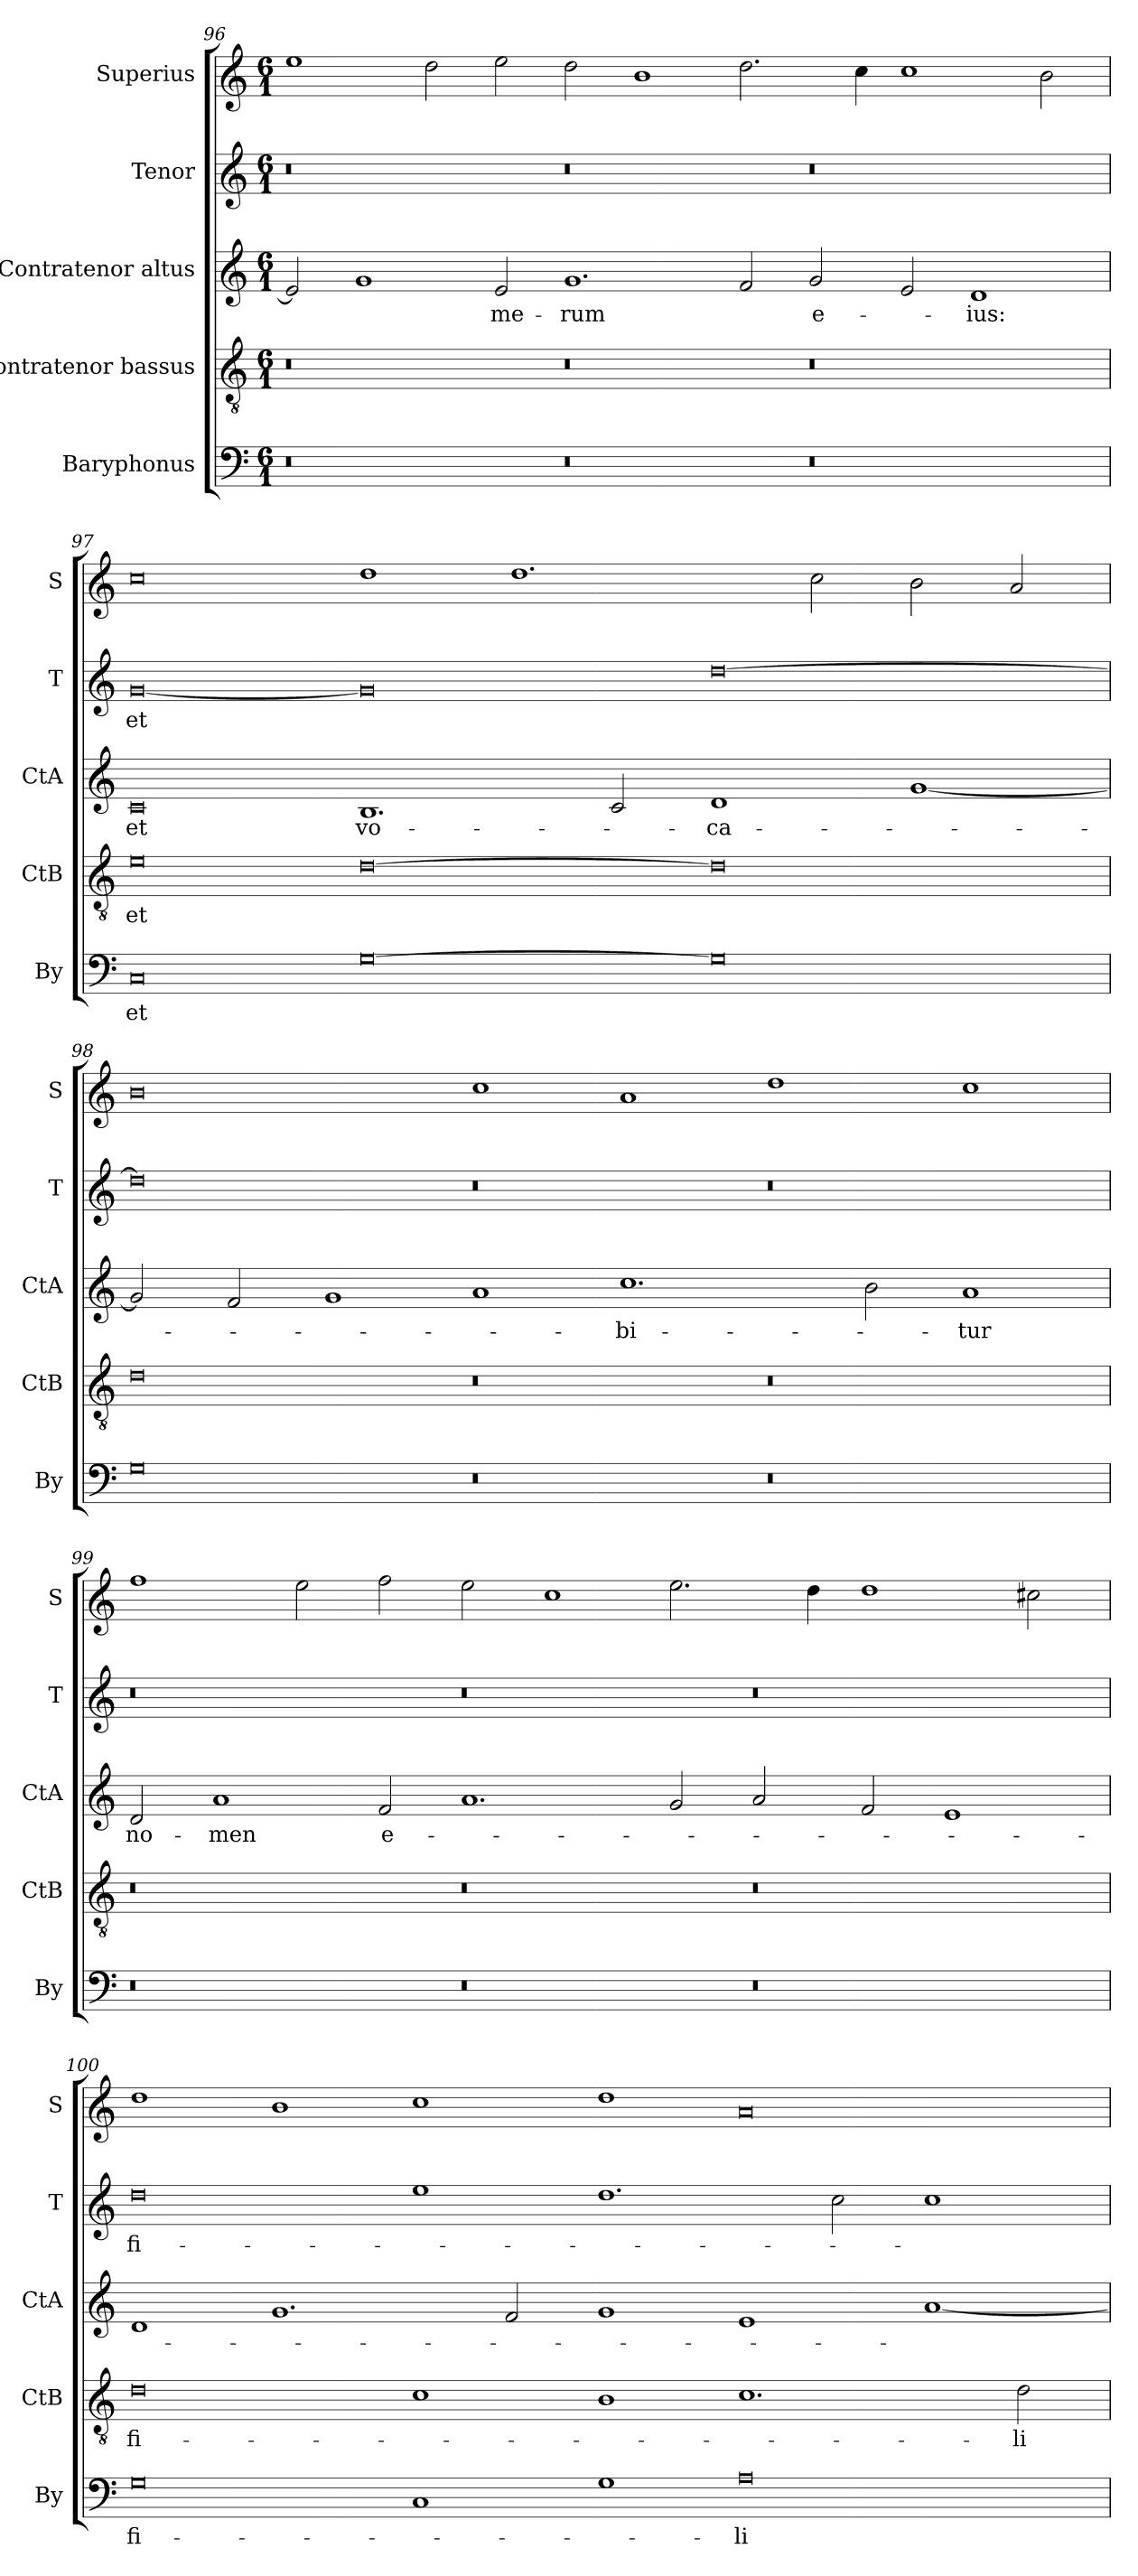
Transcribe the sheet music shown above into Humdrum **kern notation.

**kern	**text	**kern	**text	**kern	**text	**kern	**text	**kern
*part5	*part5	*part4	*part4	*part3	*part3	*part2	*part2	*part1
*staff5	*staff5	*staff4	*staff4	*staff3	*staff3	*staff2	*staff2	*staff1
*I"Baryphonus	*	*I"Contratenor bassus	*	*I"Contratenor altus	*	*I"Tenor	*	*I"Superius
*I'By	*	*I'CtB	*	*I'CtA	*	*I'T	*	*I'S
*clefF4	*	*clefGv2	*	*clefG2	*	*clefG2	*	*clefG2
*k[]	*	*k[]	*	*k[]	*	*k[]	*	*k[]
*M6/1	*	*M6/1	*	*M6/1	*	*M6/1	*	*M6/1
=96	=96	=96	=96	=96	=96	=96	=96	=96
0r	.	0r	.	2e/]	.	0r	.	1ee
.	.	.	.	1g	.	.	.	.
.	.	.	.	.	.	.	.	2dd\
.	.	.	.	2e/	-me-	.	.	2ee\
0r	.	0r	.	1.g	-rum	0r	.	2dd\
.	.	.	.	.	.	.	.	1b
.	.	.	.	2f/	.	.	.	2.dd\
0r	.	0r	.	2g/	e-	0r	.	.
.	.	.	.	.	.	.	.	4cc\
.	.	.	.	2e/	.	.	.	1cc
.	.	.	.	1d	-ius:	.	.	.
.	.	.	.	.	.	.	.	2b\
=97	=97	=97	=97	=97	=97	=97	=97	=97
0C	et	0e	et	0c	et	[0g	et	0cc
[0G	.	[0d	.	1.B	vo-	0g]	.	1dd
.	.	.	.	.	.	.	.	1.dd
.	.	.	.	2c/	.	.	.	.
0G]	.	0d]	.	1d	-ca-	[0dd	.	.
.	.	.	.	.	.	.	.	2cc\
.	.	.	.	[1g	.	.	.	2b\
.	.	.	.	.	.	.	.	2a/
=98	=98	=98	=98	=98	=98	=98	=98	=98
0G	.	0d	.	2g/]	.	0dd]	.	0b
.	.	.	.	2f/	.	.	.	.
.	.	.	.	1g	.	.	.	.
0r	.	0r	.	1a	.	0r	.	1cc
.	.	.	.	1.cc	-bi-	.	.	1a
0r	.	0r	.	.	.	0r	.	1dd
.	.	.	.	2b\	.	.	.	.
.	.	.	.	1a	-tur	.	.	1cc
=99	=99	=99	=99	=99	=99	=99	=99	=99
0r	.	0r	.	2d/	no-	0r	.	1ff
.	.	.	.	1a	-men	.	.	.
.	.	.	.	.	.	.	.	2ee\
.	.	.	.	2f/	e-	.	.	2ff\
0r	.	0r	.	1.a	.	0r	.	2ee\
.	.	.	.	.	.	.	.	1cc
.	.	.	.	2g/	.	.	.	2.ee\
0r	.	0r	.	2a/	.	0r	.	.
.	.	.	.	.	.	.	.	4dd\
.	.	.	.	2f/	.	.	.	1dd
.	.	.	.	1e	.	.	.	.
.	.	.	.	.	.	.	.	2cc#X\
=100	=100	=100	=100	=100	=100	=100	=100	=100
0G	fi-	0d	fi-	1d	.	0dd	fi-	1dd
.	.	.	.	1.g	.	.	.	1b
1C	.	1c	.	.	.	1ee	.	1cc
.	.	.	.	2f/	.	.	.	.
1G	.	1B	.	1g	.	1.dd	.	1dd
0A	-li-	1.c	.	1e	.	.	.	0a
.	.	.	.	.	.	2cc\	.	.
.	.	.	.	[1a	.	1cc	.	.
.	.	2d\	-li-	.	.	.	.	.
=	=	=	=	=	=	=	=	=
*-	*-	*-	*-	*-	*-	*-	*-	*-
